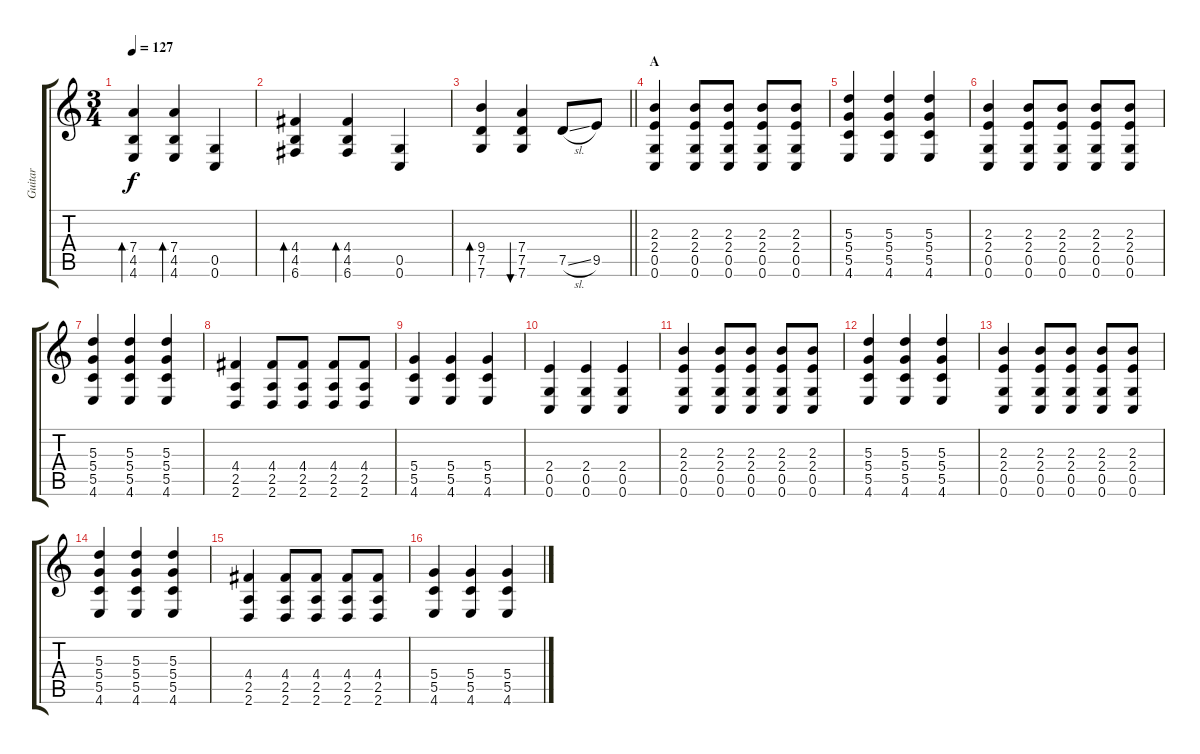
\track ("Guitar" "Guitar") {solo instrument overdrivenguitar}
\staff {score tabs}
\tuning (G4 E4 A3 D3 G2 C2) {hide}
\ts (3 4)
\tempo 127
\clef g2
\ks c
(7.4 4.5 4.6).4{bd 60 dy f} (7.4 4.5 4.6).4{bd 60} (0.5 0.6).4 |
(4.4 4.5 6.6).4{bd 60} (4.4 4.5 6.6).4{bd 60} (0.5 0.6).4 |
\barLineRight lightlight
(9.4 7.5 7.6).4{bd 60} (7.4 7.5 7.6).4{bu 60} 7.5{sl}.8 9.5.8 |
\section ("" "A")
(2.3 2.4 0.5 0.6).4{instrument overdrivenguitar} (2.3 2.4 0.5 0.6).8 (2.3 2.4 0.5 0.6).8 (2.3 2.4 0.5 0.6).8 (2.3 2.4 0.5 0.6).8 |
(5.3 5.4 5.5 4.6).4 (5.3 5.4 5.5 4.6).4 (5.3 5.4 5.5 4.6).4 |
(2.3 2.4 0.5 0.6).4 (2.3 2.4 0.5 0.6).8 (2.3 2.4 0.5 0.6).8 (2.3 2.4 0.5 0.6).8 (2.3 2.4 0.5 0.6).8 |
(5.3 5.4 5.5 4.6).4 (5.3 5.4 5.5 4.6).4 (5.3 5.4 5.5 4.6).4 |
(4.4 2.5 2.6).4 (4.4 2.5 2.6).8 (4.4 2.5 2.6).8 (4.4 2.5 2.6).8 (4.4 2.5 2.6).8 |
(5.4 5.5 4.6).4 (5.4 5.5 4.6).4 (5.4 5.5 4.6).4 |
(2.4 0.5 0.6).4 (2.4 0.5 0.6).4 (2.4 0.5 0.6).4 |
(2.3 2.4 0.5 0.6).4 (2.3 2.4 0.5 0.6).8 (2.3 2.4 0.5 0.6).8 (2.3 2.4 0.5 0.6).8 (2.3 2.4 0.5 0.6).8 |
(5.3 5.4 5.5 4.6).4 (5.3 5.4 5.5 4.6).4 (5.3 5.4 5.5 4.6).4 |
(2.3 2.4 0.5 0.6).4 (2.3 2.4 0.5 0.6).8 (2.3 2.4 0.5 0.6).8 (2.3 2.4 0.5 0.6).8 (2.3 2.4 0.5 0.6).8 |
(5.3 5.4 5.5 4.6).4 (5.3 5.4 5.5 4.6).4 (5.3 5.4 5.5 4.6).4 |
(4.4 2.5 2.6).4 (4.4 2.5 2.6).8 (4.4 2.5 2.6).8 (4.4 2.5 2.6).8 (4.4 2.5 2.6).8 |
(5.4 5.5 4.6).4 (5.4 5.5 4.6).4 (5.4 5.5 4.6).4
